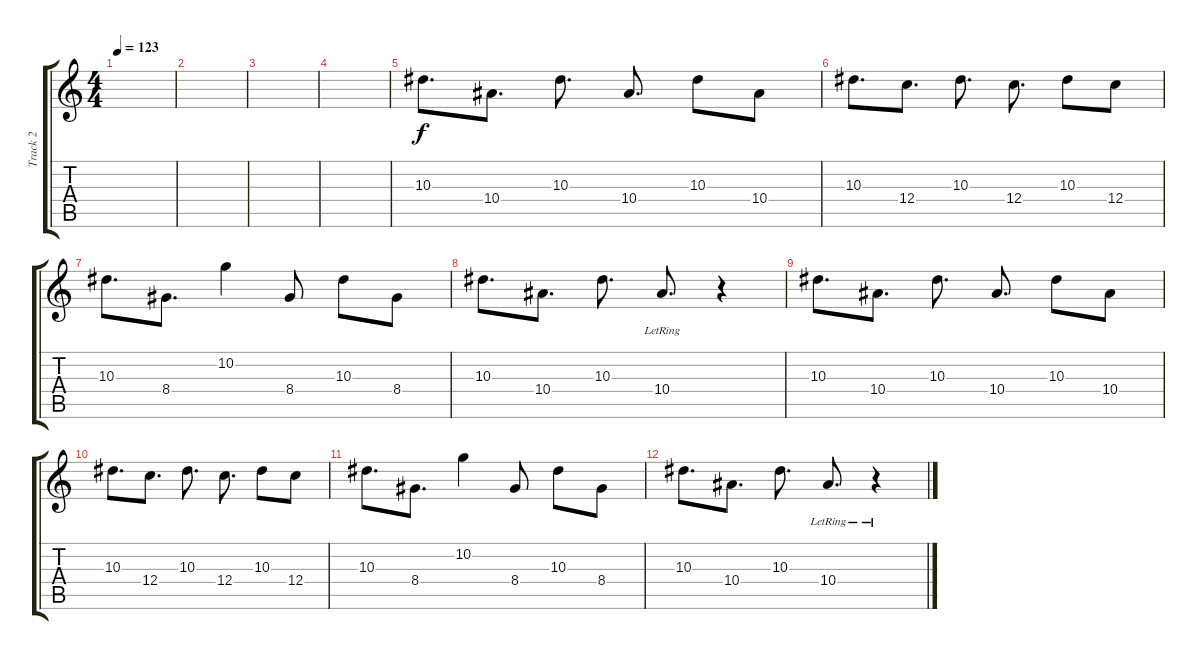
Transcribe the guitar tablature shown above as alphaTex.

\track ("Track 2" "Track 2") {instrument electricguitarclean}
\staff {score tabs}
\tuning (D4 A3 F3 C3 G2 C2) {hide}
\ts (4 4)
\tempo 123
\clef g2
\ks c
|
|
|
|
10.3.8{d} 10.4.8{d} 10.3.8{d} 10.4.8{d} 10.3.8 10.4.8 |
10.3.8{d} 12.4.8{d} 10.3.8{d} 12.4.8{d} 10.3.8 12.4.8 |
10.3.8{d} 8.4.8{d} 10.2.4 8.4.8 10.3.8 8.4.8 |
10.3.8{d} 10.4.8{d} 10.3.8{d} 10.4{lr}.8{d} r.4 |
10.3.8{d} 10.4.8{d} 10.3.8{d} 10.4.8{d} 10.3.8 10.4.8 |
10.3.8{d} 12.4.8{d} 10.3.8{d} 12.4.8{d} 10.3.8 12.4.8 |
10.3.8{d} 8.4.8{d} 10.2.4 8.4.8 10.3.8 8.4.8 |
10.3.8{d} 10.4.8{d} 10.3.8{d} 10.4{lr}.8{d} r.4
